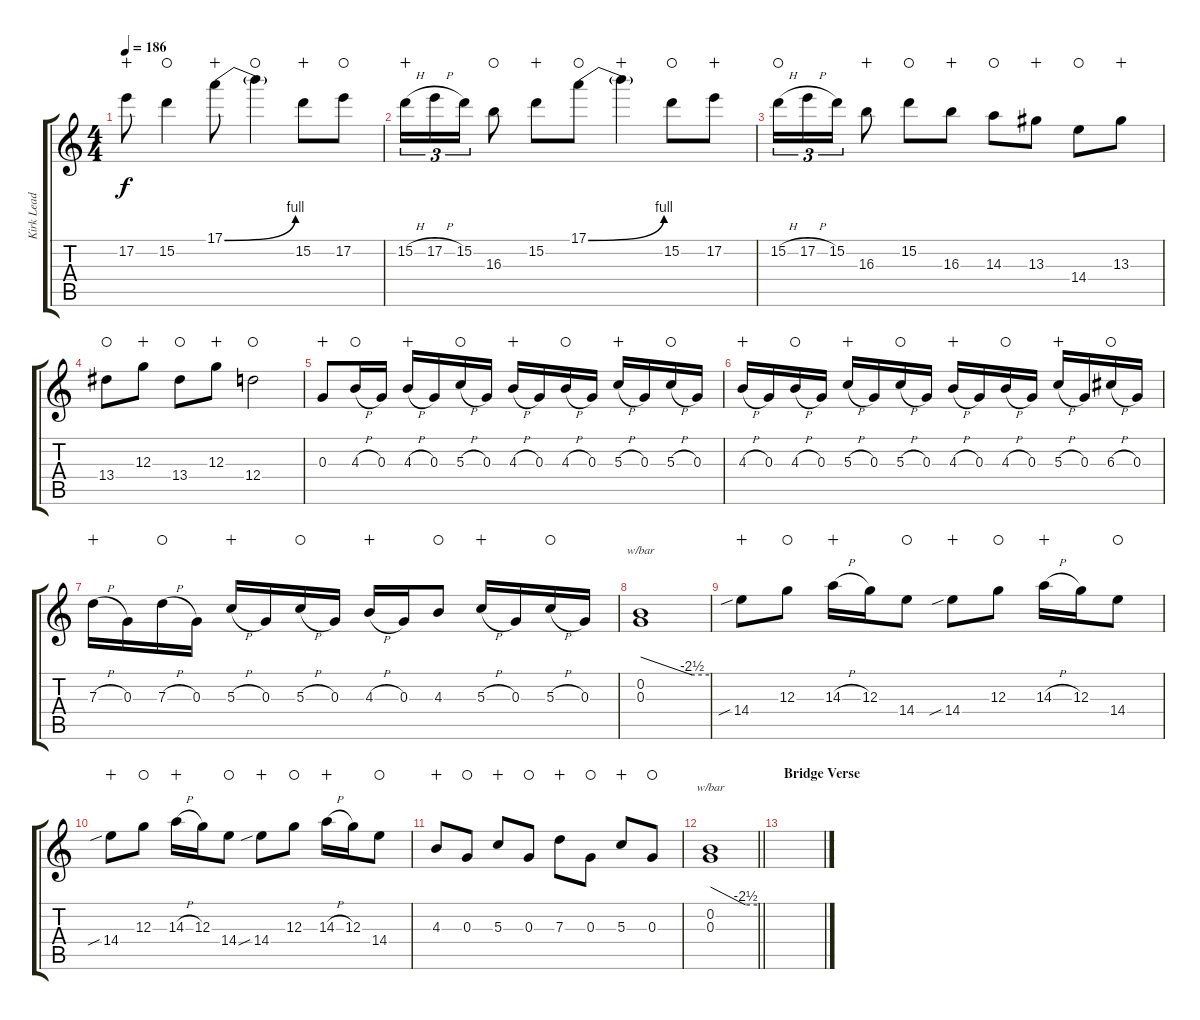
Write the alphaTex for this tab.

\track ("Kirk Lead" "Kirk Lead") {instrument distortionguitar}
\staff {score tabs}
\tuning (E4 B3 G3 D3 A2 E2) {hide}
\ts (4 4)
\tempo 186
\clef g2
\ks c
17.2.8{dy f wahc} 15.2.4{waho} 17.1{be (bend 0 0 60 4)}.8{wahc} 17.1{t}.4{waho} 15.2.8{wahc} 17.2.8{waho} |
15.2{h}.16{tu (3 2) wahc} 17.2{h}.16{tu (3 2)} 15.2.16{tu (3 2)} 16.3.8{waho} 15.2.8{wahc} 17.1{be (bend 0 0 60 4)}.8{waho} 17.1{t}.4{wahc} 15.2.8{waho} 17.2.8{wahc} |
15.2{h}.16{tu (3 2) waho} 17.2{h}.16{tu (3 2)} 15.2.16{tu (3 2)} 16.3.8{wahc} 15.2.8{waho} 16.3.8{wahc} 14.3.8{waho} 13.3.8{wahc} 14.4.8{waho} 13.3.8{wahc} |
13.4.8{waho} 12.3.8{wahc} 13.4.8{waho} 12.3.8{wahc} 12.4.2{waho} |
0.3.8{wahc} 4.3{h}.16{waho} 0.3.16 4.3{h}.16{wahc} 0.3.16 5.3{h}.16{waho} 0.3.16 4.3{h}.16{wahc} 0.3.16 4.3{h}.16{waho} 0.3.16 5.3{h}.16{wahc} 0.3.16 5.3{h}.16{waho} 0.3.16 |
4.3{h}.16{wahc} 0.3.16 4.3{h}.16{waho} 0.3.16 5.3{h}.16{wahc} 0.3.16 5.3{h}.16{waho} 0.3.16 4.3{h}.16{wahc} 0.3.16 4.3{h}.16{waho} 0.3.16 5.3{h}.16{wahc} 0.3.16 6.3{h}.16{waho} 0.3.16 |
7.3{h}.16{wahc} 0.3.16 7.3{h}.16{waho} 0.3.16 5.3{h}.16{wahc} 0.3.16 5.3{h}.16{waho} 0.3.16 4.3{h}.16{wahc} 0.3.16 4.3.8{waho} 5.3{h}.16{wahc} 0.3.16 5.3{h}.16{waho} 0.3.16 |
(0.2 0.3).1{tbe (custom default 0 0 45 -10 60 -10)} |
14.4{sib}.8{wahc} 12.3.8{waho} 14.3{h}.16{wahc} 12.3.16 14.4.8{waho} 14.4{sib}.8{wahc} 12.3.8{waho} 14.3{h}.16{wahc} 12.3.16 14.4.8{waho} |
14.4{sib}.8{wahc} 12.3.8{waho} 14.3{h}.16{wahc} 12.3.16 14.4.8{waho} 14.4{sib}.8{wahc} 12.3.8{waho} 14.3{h}.16{wahc} 12.3.16 14.4.8{waho} |
4.3.8{wahc} 0.3.8{waho} 5.3.8{wahc} 0.3.8{waho} 7.3.8{wahc} 0.3.8{waho} 5.3.8{wahc} 0.3.8{waho} |
\barLineRight lightlight
(0.2 0.3).1{tbe (custom default 0 0 45 -10 60 -10)} |
\section ("" "Bridge Verse ")
